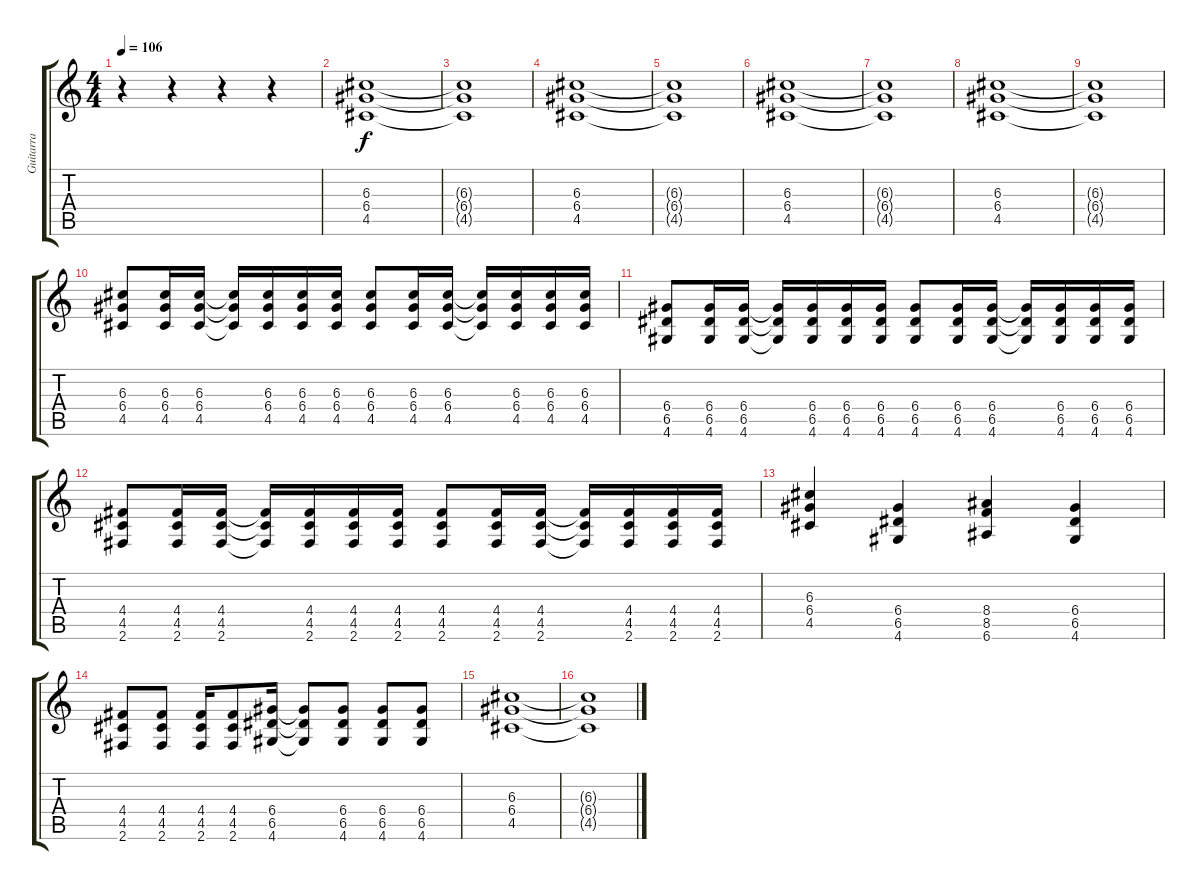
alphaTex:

\track ("Guitarra" "Guitarra") {instrument distortionguitar}
\staff {score tabs}
\tuning (E4 B3 G3 D3 A2 E2) {hide}
\ts (4 4)
\tempo 106
\clef g2
\ks c
r.4{dy f instrument distortionguitar} r.4 r.4 r.4 |
(6.3 6.4 4.5).1 |
(6.3{t} 6.4{t} 4.5{t}).1 |
(6.3 6.4 4.5).1 |
(6.3{t} 6.4{t} 4.5{t}).1 |
(6.3 6.4 4.5).1 |
(6.3{t} 6.4{t} 4.5{t}).1 |
(6.3 6.4 4.5).1{volume 5} |
(6.3{t} 6.4{t} 4.5{t}).1 |
(6.3 6.4 4.5).8{volume 13} (6.3 6.4 4.5).16 (6.3 6.4 4.5).16 (6.3{t} 6.4{t} 4.5{t}).16 (6.3 6.4 4.5).16 (6.3 6.4 4.5).16 (6.3 6.4 4.5).16 (6.3 6.4 4.5).8 (6.3 6.4 4.5).16 (6.3 6.4 4.5).16 (6.3{t} 6.4{t} 4.5{t}).16 (6.3 6.4 4.5).16 (6.3 6.4 4.5).16 (6.3 6.4 4.5).16 |
(6.4 6.5 4.6).8 (6.4 6.5 4.6).16 (6.4 6.5 4.6).16 (6.4{t} 6.5{t} 4.6{t}).16 (6.4 6.5 4.6).16 (6.4 6.5 4.6).16 (6.4 6.5 4.6).16 (6.4 6.5 4.6).8 (6.4 6.5 4.6).16 (6.4 6.5 4.6).16 (6.4{t} 6.5{t} 4.6{t}).16 (6.4 6.5 4.6).16 (6.4 6.5 4.6).16 (6.4 6.5 4.6).16 |
(4.4 4.5 2.6).8 (4.4 4.5 2.6).16 (4.4 4.5 2.6).16 (4.4{t} 4.5{t} 2.6{t}).16 (4.4 4.5 2.6).16 (4.4 4.5 2.6).16 (4.4 4.5 2.6).16 (4.4 4.5 2.6).8 (4.4 4.5 2.6).16 (4.4 4.5 2.6).16 (4.4{t} 4.5{t} 2.6{t}).16 (4.4 4.5 2.6).16 (4.4 4.5 2.6).16 (4.4 4.5 2.6).16 |
(6.3 6.4 4.5).4 (6.4 6.5 4.6).4 (8.4 8.5 6.6).4 (6.4 6.5 4.6).4 |
(4.4 4.5 2.6).8 (4.4 4.5 2.6).8 (4.4 4.5 2.6).16 (4.4 4.5 2.6).8 (6.4 6.5 4.6).16 (6.4{t} 6.5{t} 4.6{t}).8 (6.4 6.5 4.6).8 (6.4 6.5 4.6).8 (6.4 6.5 4.6).8 |
(6.3 6.4 4.5).1{volume 5} |
(6.3{t} 6.4{t} 4.5{t}).1
